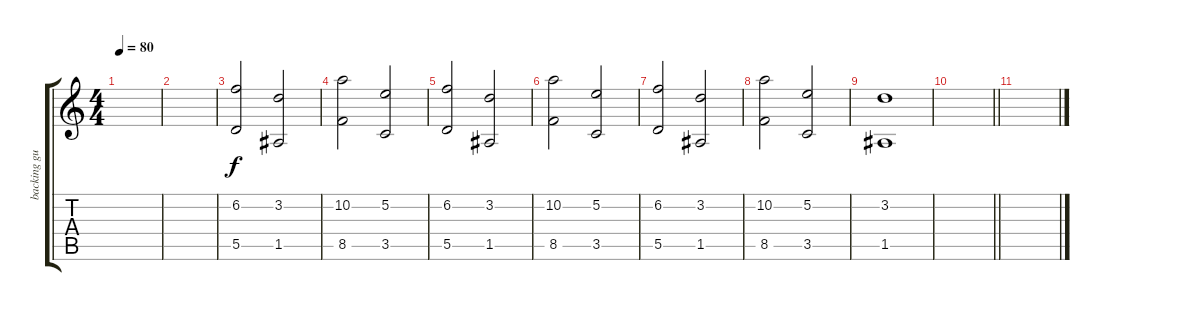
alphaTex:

\track ("backing guitar2" "backing gu") {instrument overdrivenguitar}
\staff {score tabs}
\tuning (E4 B3 G3 D3 A2 E2) {hide}
\ts (4 4)
\tempo 80
\clef g2
\ks c
|
|
(6.2 5.5).2 (3.2 1.5).2 |
(10.2 8.5).2 (5.2 3.5).2 |
(6.2 5.5).2 (3.2 1.5).2 |
(10.2 8.5).2 (5.2 3.5).2 |
(6.2 5.5).2 (3.2 1.5).2 |
(10.2 8.5).2 (5.2 3.5).2 |
(3.2 1.5).1 |
\barLineRight lightlight
|
\section ("" "")
